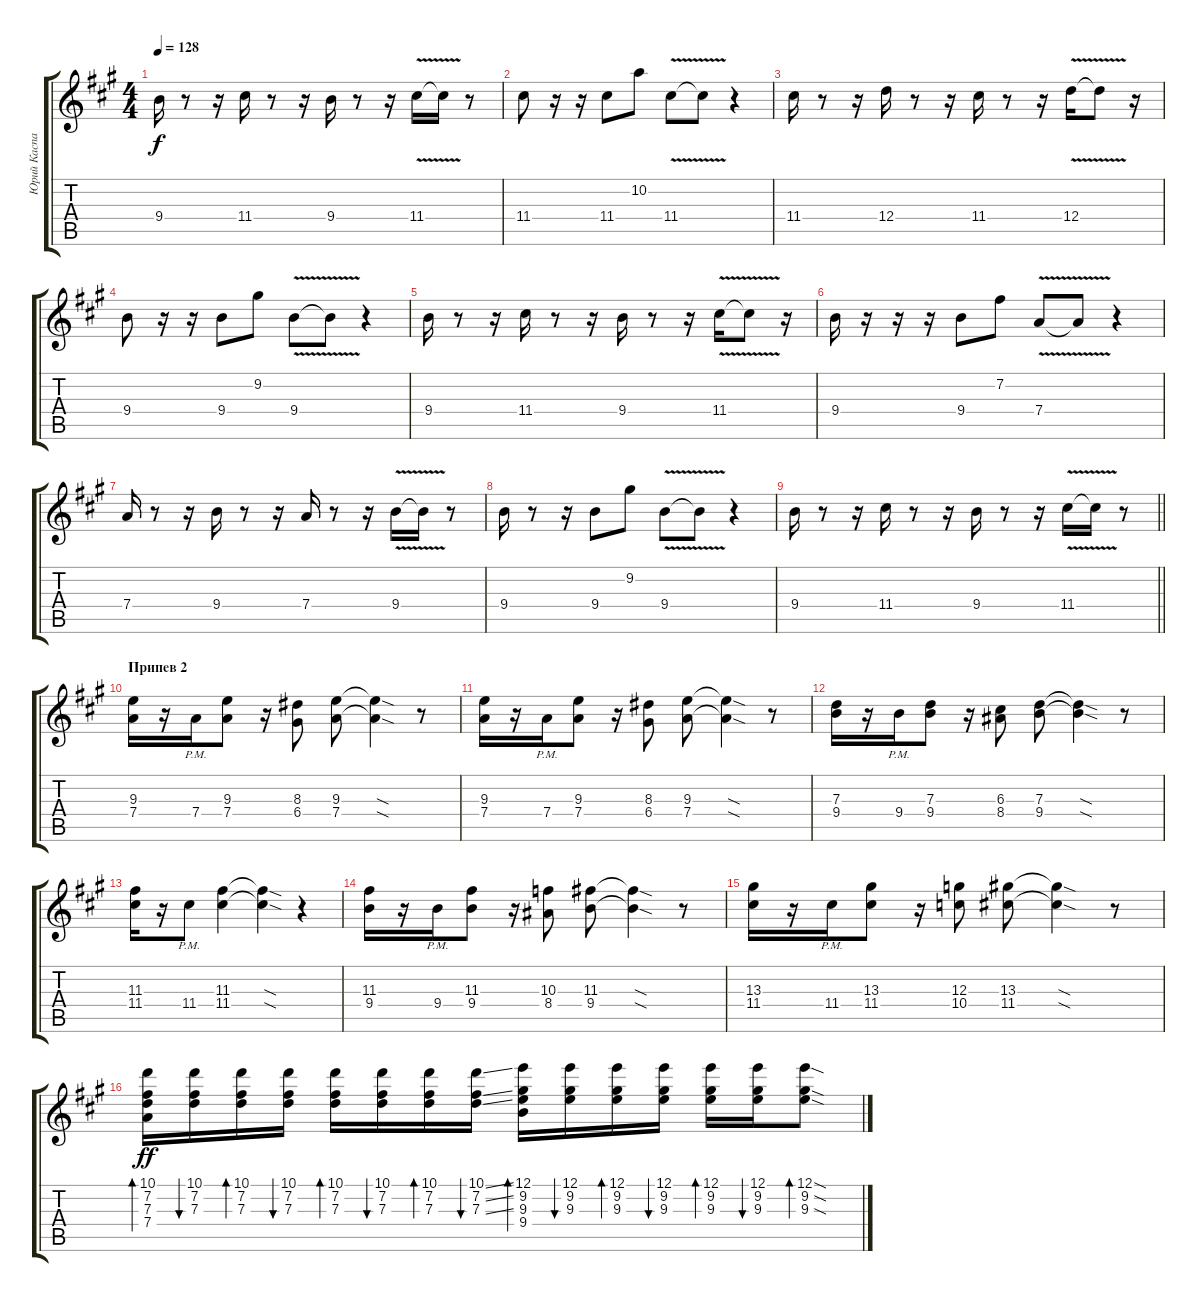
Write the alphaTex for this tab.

\track ("Юрий Каспарян" "Юрий Каспа") {instrument electricguitarjazz}
\staff {score tabs}
\tuning (E4 B3 G3 D3 A2 E2) {hide}
\ts (4 4)
\tempo 128
\clef g2
\ks f#minor
9.4.16{dy f} r.8 r.16 11.4.16 r.8 r.16 9.4.16 r.8 r.16 11.4{v}.16 11.4{t}.16 r.8 |
11.4.8 r.16 r.16 11.4.8 10.2.8 11.4{v}.8 11.4{t}.8 r.4 |
11.4.16 r.8 r.16 12.4.16 r.8 r.16 11.4.16 r.8 r.16 12.4{v}.16 12.4{t}.8 r.16 |
9.4.8 r.16 r.16 9.4.8 9.2.8 9.4{v}.8 9.4{t}.8 r.4 |
9.4.16 r.8 r.16 11.4.16 r.8 r.16 9.4.16 r.8 r.16 11.4{v}.16 11.4{t}.8 r.16 |
9.4.16 r.16 r.16 r.16 9.4.8 7.2.8 7.4{v}.8 7.4{t}.8 r.4 |
7.4.16 r.8 r.16 9.4.16 r.8 r.16 7.4.16 r.8 r.16 9.4{v}.16 9.4{t}.16 r.8 |
9.4.16 r.8 r.16 9.4.8 9.2.8 9.4{v}.8 9.4{t}.8 r.4 |
\barLineRight lightlight
9.4.16 r.8 r.16 11.4.16 r.8 r.16 9.4.16 r.8 r.16 11.4{v}.16 11.4{t}.16 r.8 |
\section ("" "Припев 2")
(9.3 7.4).16{volume 14 instrument distortionguitar} r.16 7.4{pm}.16 (9.3 7.4).8 r.16 (8.3 6.4).8 (9.3 7.4).8 (9.3{sod t} 7.4{sod t}).4 r.8 |
(9.3 7.4).16 r.16 7.4{pm}.16 (9.3 7.4).8 r.16 (8.3 6.4).8 (9.3 7.4).8 (9.3{sod t} 7.4{sod t}).4 r.8 |
(7.3 9.4).16 r.16 9.4{pm}.16 (7.3 9.4).8 r.16 (6.3 8.4).8 (7.3 9.4).8 (7.3{sod t} 9.4{sod t}).4 r.8 |
(11.3 11.4).16 r.16 11.4{pm}.8 (11.3 11.4).4 (11.3{sod t} 11.4{sod t}).4 r.4 |
(11.3 9.4).16 r.16 9.4{pm}.16 (11.3 9.4).8 r.16 (10.3 8.4).8 (11.3 9.4).8 (11.3{sod t} 9.4{sod t}).4 r.8 |
(13.3 11.4).16 r.16 11.4{pm}.16 (13.3 11.4).8 r.16 (12.3 10.4).8 (13.3 11.4).8 (13.3{sod t} 11.4{sod t}).4 r.8 |
(10.1 7.2 7.3 7.4).16{bd 30 dy ff} (10.1 7.2 7.3).16{bu 30} (10.1 7.2 7.3).16{bd 30} (10.1 7.2 7.3).16{bu 30} (10.1 7.2 7.3).16{bd 30} (10.1 7.2 7.3).16{bu 30} (10.1 7.2 7.3).16{bd 30} (10.1{ss} 7.2{ss} 7.3{ss}).16{bu 30} (12.1 9.2 9.3 9.4).16{bd 30} (12.1 9.2 9.3).16{bu 30} (12.1 9.2 9.3).16{bd 30} (12.1 9.2 9.3).16{bu 30} (12.1 9.2 9.3).16{bd 30} (12.1 9.2 9.3).16{bu 30} (12.1{sod} 9.2{sod} 9.3{sod}).8{bd 60}
